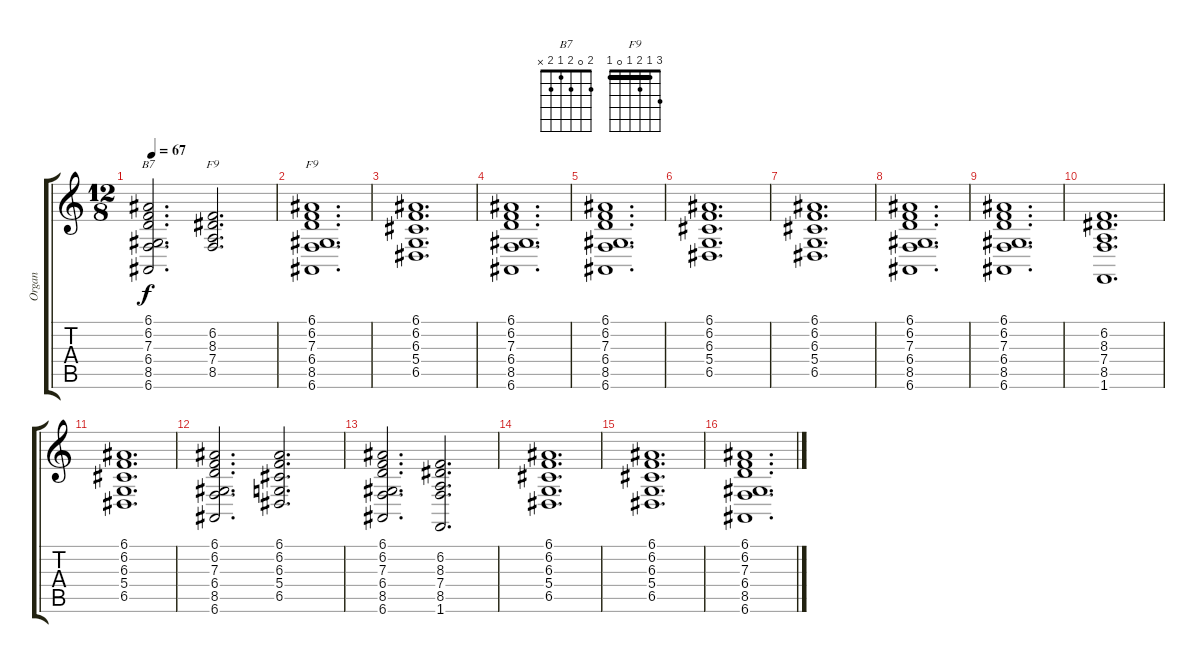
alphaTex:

\track ("Organ" "Organ") {instrument drawbarorgan}
\staff {score tabs}
\tuning (E4 B3 G3 D3 A2 E2) {hide}
\chord ("B7" 2 0 2 1 2 x)
\chord ("F9" 1 1 0 1 0 1) {barre 1}
\chord ("F9" 3 1 2 1 0 1) {barre 1}
\ts (12 8)
\tempo 67
\clef g2
\ks c
(6.1 6.2 7.3 6.4 8.5 6.6).2{d ch "B7" dy f} (6.2 8.3 7.4 8.5).2{d ch "F9"} |
(6.1 6.2 7.3 6.4 8.5 6.6).1{d ch "F9"} |
(6.1 6.2 6.3 5.4 6.5).1{d} |
(6.1 6.2 7.3 6.4 8.5 6.6).1{d} |
(6.1 6.2 7.3 6.4 8.5 6.6).1{d} |
(6.1 6.2 6.3 5.4 6.5).1{d} |
(6.1 6.2 6.3 5.4 6.5).1{d} |
(6.1 6.2 7.3 6.4 8.5 6.6).1{d} |
(6.1 6.2 7.3 6.4 8.5 6.6).1{d} |
(6.2 8.3 7.4 8.5 1.6).1{d} |
(6.1 6.2 6.3 5.4 6.5).1{d} |
(6.1 6.2 7.3 6.4 8.5 6.6).2{d} (6.1 6.2 6.3 5.4 6.5).2{d} |
(6.1 6.2 7.3 6.4 8.5 6.6).2{d} (6.2 8.3 7.4 8.5 1.6).2{d} |
(6.1 6.2 6.3 5.4 6.5).1{d} |
(6.1 6.2 6.3 5.4 6.5).1{d} |
(6.1 6.2 7.3 6.4 8.5 6.6).1{d}
